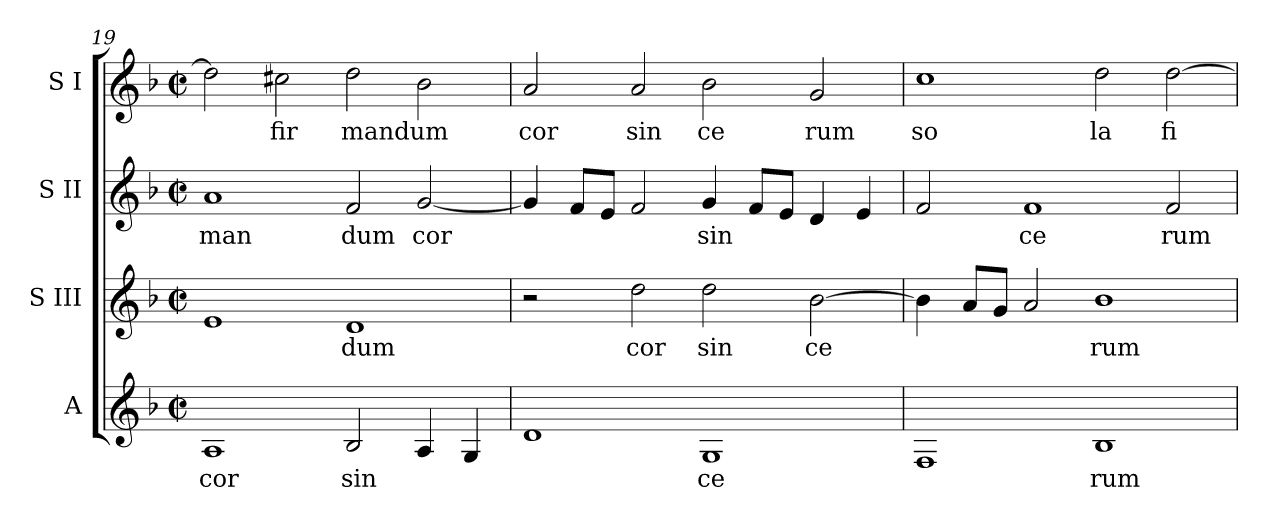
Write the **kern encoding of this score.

**kern	**text	**kern	**text	**kern	**text	**kern	**text
*part4	*part4	*part3	*part3	*part2	*part2	*part1	*part1
*staff4	*staff4	*staff3	*staff3	*staff2	*staff2	*staff1	*staff1
*I"A	*	*I"S III	*	*I"S II	*	*I"S I	*
*clefG2	*	*clefG2	*	*clefG2	*	*clefG2	*
*k[b-]	*	*k[b-]	*	*k[b-]	*	*k[b-]	*
*F:	*	*F:	*	*F:	*	*F:	*
*M2/2	*	*M2/2	*	*M2/2	*	*M2/2	*
*met(c|)	*	*met(c|)	*	*met(c|)	*	*met(c|)	*
=19	=19	=19	=19	=19	=19	=19	=19
!	!LO:LY:b:cj	!	!LO:LY:b:cj	!	!LO:LY:b:cj	!	!LO:LY:b:cj
1A	cor	1e	.	1a	man	2dd\]	.
!	!	!	!	!	!	!	!LO:LY:b:cj
.	.	.	.	.	.	2cc#X\	fir
!	!LO:LY:b:cj	!	!LO:LY:b:cj	!	!LO:LY:b:cj	!	!LO:LY:b:cj
2B-/	sin-	1d	dum	2f/	dum	2dd\	mandum
!	!LO:LY:b:cj	!	!	!	!LO:LY:b:cj	!	!LO:LY:b:cj
4A/	--	.	.	[<2g/	cor	2b-\	.
!	!LO:LY:b:cj	!	!	!	!	!	!
4G/	--	.	.	.	.	.	.
=20	=20	=20	=20	=20	=20	=20	=20
!	!LO:LY:b:cj	!	!	!	!LO:LY:b:cj	!	!LO:LY:b:cj
1d	--	2r	.	4g/]	.	2a/	cor
!	!	!	!	!	!LO:LY:b:cj	!	!
.	.	.	.	8f/L	.	.	.
!	!	!	!	!	!LO:LY:b:cj	!	!
.	.	.	.	8e/J	.	.	.
!	!	!	!LO:LY:b:cj	!	!LO:LY:b:cj	!	!LO:LY:b:cj
.	.	2dd\	cor	2f/	.	2a/	sin
!	!LO:LY:b:cj	!	!LO:LY:b:cj	!	!LO:LY:b:cj	!	!LO:LY:b:cj
1G	-ce-	2dd\	sin	4g/	sin	2b-\	ce
!	!	!	!	!	!LO:LY:b:cj	!	!
.	.	.	.	8f/L	.	.	.
!	!	!	!	!	!LO:LY:b:cj	!	!
.	.	.	.	8e/J	.	.	.
!	!	!	!LO:LY:b:cj	!	!LO:LY:b:cj	!	!LO:LY:b:cj
.	.	[>2b-\	ce	4d/	.	2g/	rum
!	!	!	!	!	!LO:LY:b:cj	!	!
.	.	.	.	4e/	.	.	.
=21	=21	=21	=21	=21	=21	=21	=21
!	!LO:LY:b:cj	!	!LO:LY:b:cj	!	!LO:LY:b:cj	!	!LO:LY:b:cj
1F	--	4b-\]	.	2f/	.	1cc	so
!	!	!	!LO:LY:b:cj	!	!	!	!
.	.	8a/L	.	.	.	.	.
!	!	!	!LO:LY:b:cj	!	!	!	!
.	.	8g/J	.	.	.	.	.
!	!	!	!LO:LY:b:cj	!	!LO:LY:b:cj	!	!
.	.	2a/	.	1f	ce	.	.
!	!LO:LY:b:cj	!	!LO:LY:b:cj	!	!	!	!LO:LY:b:cj
1B-	-rum	1b-	rum	.	.	2dd\	la
!	!	!	!	!	!LO:LY:b:cj	!	!LO:LY:b:cj
.	.	.	.	2f/	rum	[>2dd\	fi
=	=	=	=	=	=	=	=
*-	*-	*-	*-	*-	*-	*-	*-
